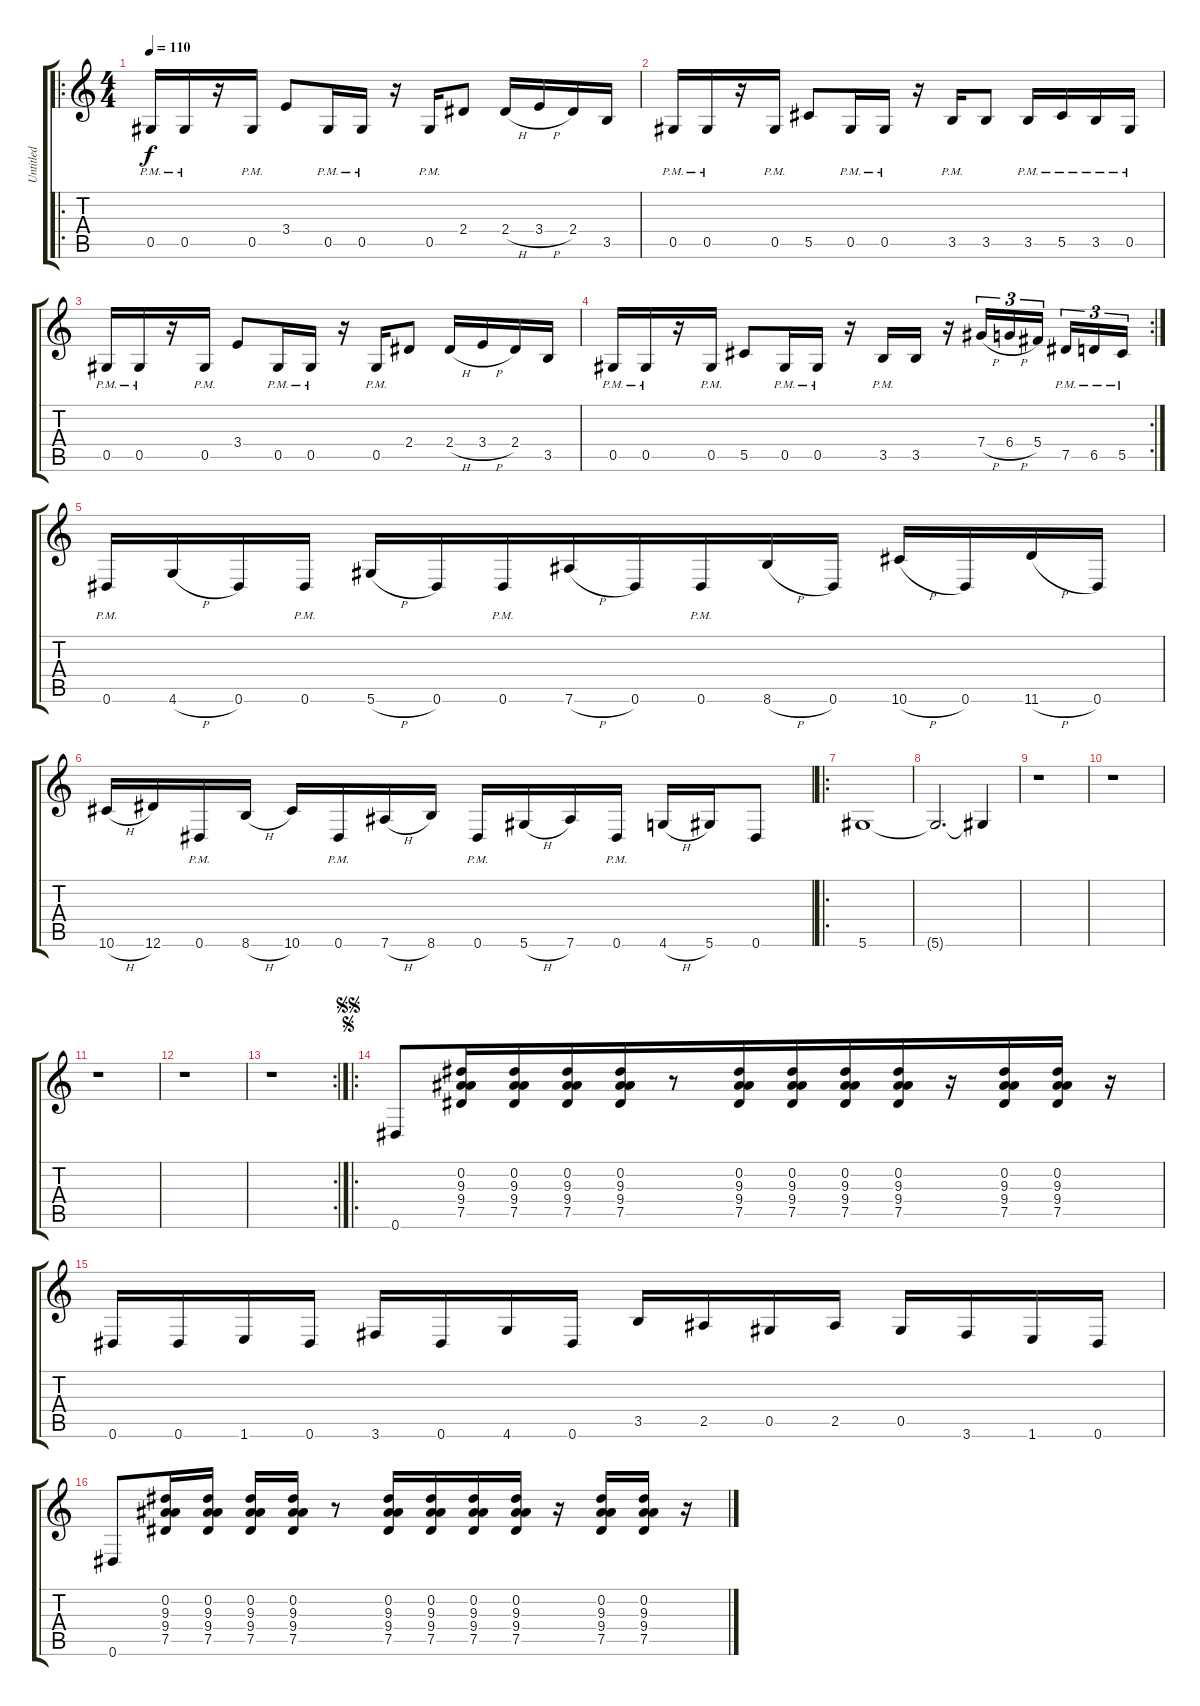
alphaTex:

\track ("Untitled" "Untitled") {instrument distortionguitar}
\staff {score tabs}
\tuning (Eb4 Bb3 Gb3 Db3 Ab2 Eb2) {hide}
\ro
\ts (4 4)
\tempo 110
\clef g2
\ks c
0.5{pm}.16{dy f instrument distortionguitar} 0.5{pm}.16 r.16 0.5{pm}.16 3.4.8 0.5{pm}.16 0.5{pm}.16 r.16 0.5{pm}.16 2.4.8 2.4{h}.16 3.4{h}.16 2.4.16 3.5.16 |
0.5{pm}.16 0.5{pm}.16 r.16 0.5{pm}.16 5.5.8 0.5{pm}.16 0.5{pm}.16 r.16 3.5{pm}.16 3.5.8 3.5{pm}.16 5.5{pm}.16 3.5{pm}.16 0.5{pm}.16 |
0.5{pm}.16 0.5{pm}.16 r.16 0.5{pm}.16 3.4.8 0.5{pm}.16 0.5{pm}.16 r.16 0.5{pm}.16 2.4.8 2.4{h}.16 3.4{h}.16 2.4.16 3.5.16 |
\rc 2
0.5{pm}.16 0.5{pm}.16 r.16 0.5{pm}.16 5.5.8 0.5{pm}.16 0.5{pm}.16 r.16 3.5{pm}.16 3.5.16 r.16 7.4{h}.16{tu (3 2)} 6.4{h}.16{tu (3 2) beam merge} 5.4.16{tu (3 2) beam splitsecondary} 7.5{pm}.16{tu (3 2) beam merge} 6.5{pm}.16{tu (3 2) beam merge} 5.5{pm}.16{tu (3 2)} |
0.6{pm}.16{beam merge} 4.6{h}.16{beam merge} 0.6.16 0.6{pm}.16 5.6{h}.16 0.6.16{beam merge} 0.6{pm}.16 7.6{h}.16{beam merge} 0.6.16{beam merge} 0.6{pm}.16{beam merge} 8.6{h}.16 0.6.16 10.6{h}.16 0.6.16 11.6{h}.16{beam merge} 0.6.16 |
10.6{h}.16 12.6.16 0.6{pm}.16 8.6{h}.16 10.6.16 0.6{pm}.16 7.6{h}.16 8.6.16 0.6{pm}.16 5.6{h}.16 7.6.16 0.6{pm}.16 4.6{h}.16 5.6.16 0.6.8 |
\ro
5.6.1 |
5.6{t}.2{d} 5.6{t}.4 |
r.1 |
r.1 |
r.1 |
r.1 |
\rc 2
r.1 |
\ro
\jump segno
\jump segnosegno
0.6.8{beam merge} (0.2 9.3 9.4 7.5).16{beam merge} (0.2 9.3 9.4 7.5).16{beam merge} (0.2 9.3 9.4 7.5).16{beam merge} (0.2 9.3 9.4 7.5).16{beam merge} r.8 (0.2 9.3 9.4 7.5).16 (0.2 9.3 9.4 7.5).16{beam merge} (0.2 9.3 9.4 7.5).16 (0.2 9.3 9.4 7.5).16{beam merge} r.16 (0.2 9.3 9.4 7.5).16 (0.2 9.3 9.4 7.5).16 r.16 |
0.6.16 0.6.16{beam merge} 1.6.16 0.6.16 3.6.16 0.6.16 4.6.16 0.6.16 3.5.16 2.5.16 0.5.16 2.5.16 0.5.16 3.6.16 1.6.16{beam merge} 0.6.16 |
0.6.8 (0.2 9.3 9.4 7.5).16 (0.2 9.3 9.4 7.5).16 (0.2 9.3 9.4 7.5).16 (0.2 9.3 9.4 7.5).16 r.8{beam merge} (0.2 9.3 9.4 7.5).16{beam merge} (0.2 9.3 9.4 7.5).16 (0.2 9.3 9.4 7.5).16{beam merge} (0.2 9.3 9.4 7.5).16 r.16 (0.2 9.3 9.4 7.5).16{beam merge} (0.2 9.3 9.4 7.5).16{beam merge} r.16
